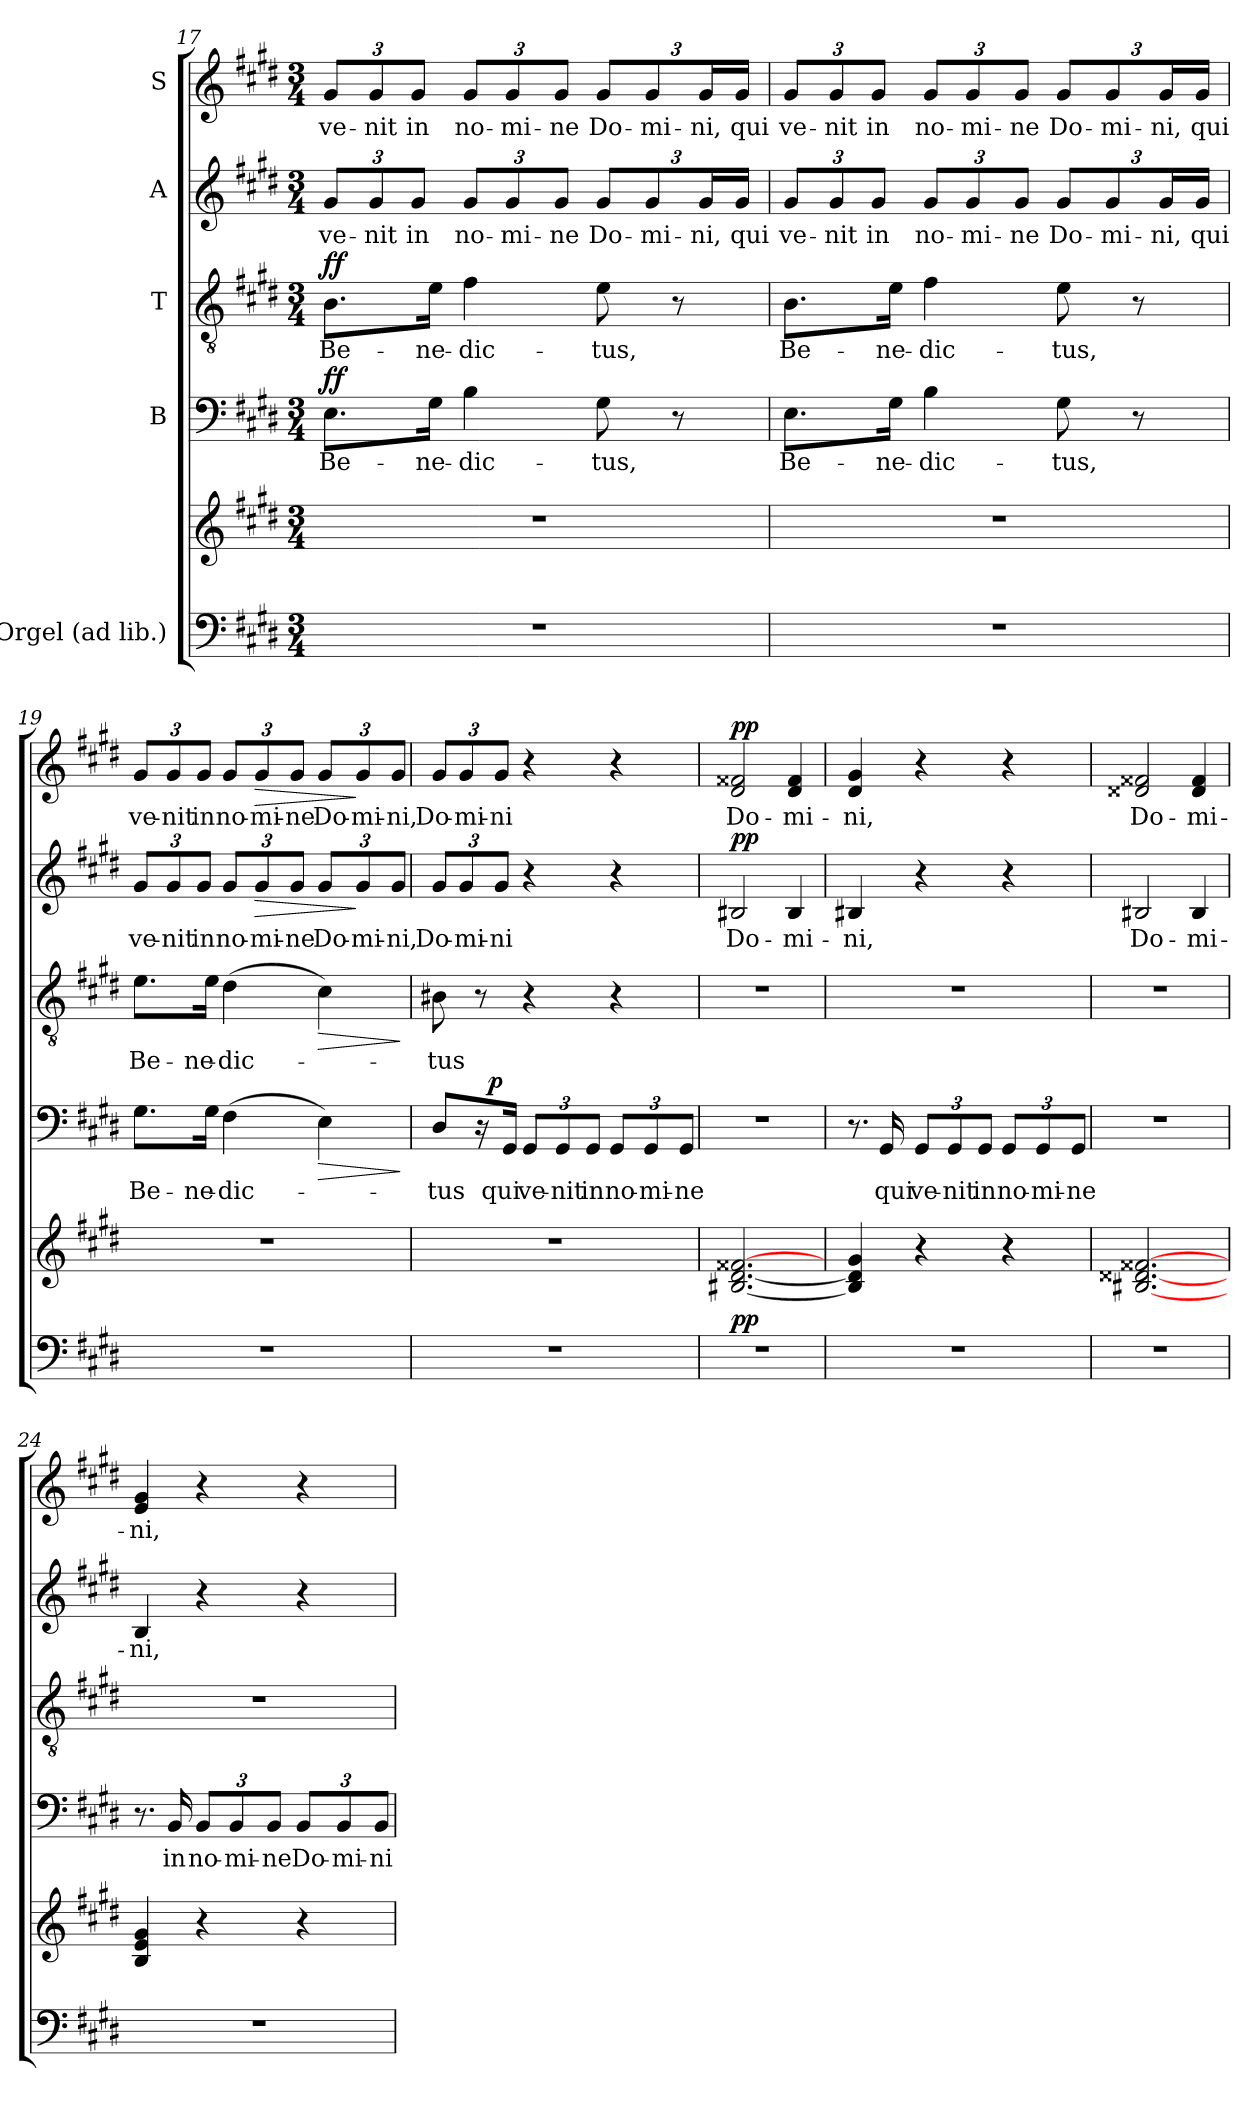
**kern	**kern	**dynam	**kern	**text	**dynam	**kern	**text	**dynam	**kern	**text	**dynam	**kern	**text	**dynam
*part5	*part5	*part5	*part4	*part4	*part4	*part3	*part3	*part3	*part2	*part2	*part2	*part1	*part1	*part1
*staff6	*staff5	*staff5/6	*staff4	*staff4	*staff4	*staff3	*staff3	*staff3	*staff2	*staff2	*staff2	*staff1	*staff1	*staff1
*I"Orgel (ad lib.)	*	*	*I"B	*	*	*I"T	*	*	*I"A	*	*	*I"S	*	*
*clefF4	*clefG2	*	*clefF4	*	*	*clefGv2	*	*	*clefG2	*	*	*clefG2	*	*
*k[f#c#g#d#]	*k[f#c#g#d#]	*	*k[f#c#g#d#]	*	*	*k[f#c#g#d#]	*	*	*k[f#c#g#d#]	*	*	*k[f#c#g#d#]	*	*
*E:	*E:	*	*E:	*	*	*E:	*	*	*E:	*	*	*E:	*	*
*M3/4	*M3/4	*	*M3/4	*	*	*M3/4	*	*	*M3/4	*	*	*M3/4	*	*
=17	=17	=17	=17	=17	=17	=17	=17	=17	=17	=17	=17	=17	=17	=17
!	!	!	!	!	!LO:DY:a	!	!	!LO:DY:a	!	!	!	!	!	!
2.r	2.r	.	8.E\L	Be-	ff	8.B\L	Be-	ff	12g#/L	ve-	.	12g#/L	ve-	.
.	.	.	.	.	.	.	.	.	12g#/	-nit	.	12g#/	-nit	.
.	.	.	.	.	.	.	.	.	12g#/J	in	.	12g#/J	in	.
.	.	.	16G#\Jk	-ne-	.	16e\Jk	-ne-	.	.	.	.	.	.	.
.	.	.	4B\	-dic-	.	4f#\	-dic-	.	12g#/L	no-	.	12g#/L	no-	.
.	.	.	.	.	.	.	.	.	12g#/	-mi-	.	12g#/	-mi-	.
.	.	.	.	.	.	.	.	.	12g#/J	-ne	.	12g#/J	-ne	.
.	.	.	8G#\	-tus,	.	8e\	-tus,	.	12g#/L	Do-	.	12g#/L	Do-	.
.	.	.	.	.	.	.	.	.	12g#/	-mi-	.	12g#/	-mi-	.
.	.	.	8r	.	.	8r	.	.	.	.	.	.	.	.
.	.	.	.	.	.	.	.	.	24g#/L	-ni,	.	24g#/L	-ni,	.
.	.	.	.	.	.	.	.	.	24g#/JJ	qui	.	24g#/JJ	qui	.
!!LO:LB:g=z
=18	=18	=18	=18	=18	=18	=18	=18	=18	=18	=18	=18	=18	=18	=18
2.r	2.r	.	8.E\L	Be-	.	8.B\L	Be-	.	12g#/L	ve-	.	12g#/L	ve-	.
.	.	.	.	.	.	.	.	.	12g#/	-nit	.	12g#/	-nit	.
.	.	.	.	.	.	.	.	.	12g#/J	in	.	12g#/J	in	.
.	.	.	16G#\Jk	-ne-	.	16e\Jk	-ne-	.	.	.	.	.	.	.
.	.	.	4B\	-dic-	.	4f#\	-dic-	.	12g#/L	no-	.	12g#/L	no-	.
.	.	.	.	.	.	.	.	.	12g#/	-mi-	.	12g#/	-mi-	.
.	.	.	.	.	.	.	.	.	12g#/J	-ne	.	12g#/J	-ne	.
.	.	.	8G#\	-tus,	.	8e\	-tus,	.	12g#/L	Do-	.	12g#/L	Do-	.
.	.	.	.	.	.	.	.	.	12g#/	-mi-	.	12g#/	-mi-	.
.	.	.	8r	.	.	8r	.	.	.	.	.	.	.	.
.	.	.	.	.	.	.	.	.	24g#/L	-ni,	.	24g#/L	-ni,	.
.	.	.	.	.	.	.	.	.	24g#/JJ	qui	.	24g#/JJ	qui	.
=19	=19	=19	=19	=19	=19	=19	=19	=19	=19	=19	=19	=19	=19	=19
2.r	2.r	.	8.G#\L	Be-	.	8.e\L	Be-	.	12g#/L	ve-	.	12g#/L	ve-	.
.	.	.	.	.	.	.	.	.	12g#/	-nit	.	12g#/	-nit	.
.	.	.	.	.	.	.	.	.	12g#/J	in	.	12g#/J	in	.
.	.	.	16G#\Jk	-ne-	.	16e\Jk	-ne-	.	.	.	.	.	.	.
.	.	.	(4F#\	-dic-	.	(4d#\	-dic-	.	12g#/L	no-	.	12g#/L	no-	.
!	!	!	!	!	!	!	!	!	!	!	!LO:HP:b	!	!	!LO:HP:b
.	.	.	.	.	.	.	.	.	12g#/	-mi-	>	12g#/	-mi-	>
.	.	.	.	.	.	.	.	.	12g#/J	-ne	.	12g#/J	-ne	.
!	!	!	!	!	!LO:HP:b	!	!	!LO:HP:b	!	!	!	!	!	!
.	.	.	4E\)	.	>	4c#\)	.	>	12g#/L	Do-	.	12g#/L	Do-	.
.	.	.	.	.	.	.	.	.	12g#/	-mi-	]	12g#/	-mi-	]
.	.	.	.	.	.	.	.	.	12g#/J	-ni,	.	12g#/J	-ni,	.
.	.	.	.	.	]	.	.	]	.	.	.	.	.	.
!!LO:PB:g=z
=20	=20	=20	=20	=20	=20	=20	=20	=20	=20	=20	=20	=20	=20	=20
*	*	*	*^	*	*	*	*	*	*	*	*	*	*	*
2.r	2.r	.	8D#/L	8ryy	-tus	.	8B#X\	-tus	.	12g#/L	Do-	.	12g#/L	Do-	.
.	.	.	.	.	.	.	.	.	.	12g#/	-mi-	.	12g#/	-mi-	.
.	.	.	16r	32ryy	.	.	8r	.	.	.	.	.	.	.	.
!	!	!	!	!	!	!LO:DY:a	!	!	!	!	!	!	!	!	!
.	.	.	.	2ryy	.	p	.	.	.	.	.	.	.	.	.
.	.	.	.	.	.	.	.	.	.	12g#/J	-ni	.	12g#/J	-ni	.
.	.	.	16GG#/Jk	.	qui	.	.	.	.	.	.	.	.	.	.
.	.	.	12GG#/L	.	ve-	.	4r	.	.	4r	.	.	4r	.	.
.	.	.	12GG#/	.	-nit	.	.	.	.	.	.	.	.	.	.
.	.	.	12GG#/J	.	in	.	.	.	.	.	.	.	.	.	.
.	.	.	12GG#/L	.	no-	.	4r	.	.	4r	.	.	4r	.	.
.	.	.	12GG#/	.	-mi-	.	.	.	.	.	.	.	.	.	.
.	.	.	.	16.ryy	.	.	.	.	.	.	.	.	.	.	.
.	.	.	12GG#/J	.	-ne	.	.	.	.	.	.	.	.	.	.
=21	=21	=21	=21	=21	=21	=21	=21	=21	=21	=21	=21	=21	=21	=21	=21
!	!	!LO:DY:a=2	!	!	!	!	!	!	!	!	!	!LO:DY:a	!	!	!LO:DY:a
*	*	*	*v	*v	*	*	*	*	*	*	*	*	*	*	*
2.r	[2.B#X/ [2.d#/ [2.f##X/	pp	2.r	.	.	2.r	.	.	2B#X/	Do-	pp	2d#/ 2f##X/	Do-	pp
.	.	.	.	.	.	.	.	.	4B#/	-mi-	.	4d#/ 4f##/	-mi-	.
=22	=22	=22	=22	=22	=22	=22	=22	=22	=22	=22	=22	=22	=22	=22
2.r	4B#/] 4d#/] 4g#/	.	8.r	.	.	2.r	.	.	4B#X/	-ni,	.	4d#/ 4g#/	-ni,	.
.	.	.	16GG#/	qui	.	.	.	.	.	.	.	.	.	.
.	4r	.	12GG#/L	ve-	.	.	.	.	4r	.	.	4r	.	.
.	.	.	12GG#/	-nit	.	.	.	.	.	.	.	.	.	.
.	.	.	12GG#/J	in	.	.	.	.	.	.	.	.	.	.
.	4r	.	12GG#/L	no-	.	.	.	.	4r	.	.	4r	.	.
.	.	.	12GG#/	-mi-	.	.	.	.	.	.	.	.	.	.
.	.	.	12GG#/J	-ne	.	.	.	.	.	.	.	.	.	.
=23	=23	=23	=23	=23	=23	=23	=23	=23	=23	=23	=23	=23	=23	=23
2.r	[2.B#X/ [2.d##X/ [2.f##X/	.	2.r	.	.	2.r	.	.	2B#X/	Do-	.	2d##X/ 2f##X/	Do-	.
.	.	.	.	.	.	.	.	.	4B#/	-mi-	.	4d##/ 4f##/	-mi-	.
=24	=24	=24	=24	=24	=24	=24	=24	=24	=24	=24	=24	=24	=24	=24
2.r	4B/ 4e/ 4g#/	.	8.r	.	.	2.r	.	.	4B/	-ni,	.	4e/ 4g#/	-ni,	.
.	.	.	16BB/	in	.	.	.	.	.	.	.	.	.	.
.	4r	.	12BB/L	no-	.	.	.	.	4r	.	.	4r	.	.
.	.	.	12BB/	-mi-	.	.	.	.	.	.	.	.	.	.
.	.	.	12BB/J	-ne	.	.	.	.	.	.	.	.	.	.
.	4r	.	12BB/L	Do-	.	.	.	.	4r	.	.	4r	.	.
.	.	.	12BB/	-mi-	.	.	.	.	.	.	.	.	.	.
.	.	.	12BB/J	-ni	.	.	.	.	.	.	.	.	.	.
=	=	=	=	=	=	=	=	=	=	=	=	=	=	=
*-	*-	*-	*-	*-	*-	*-	*-	*-	*-	*-	*-	*-	*-	*-
